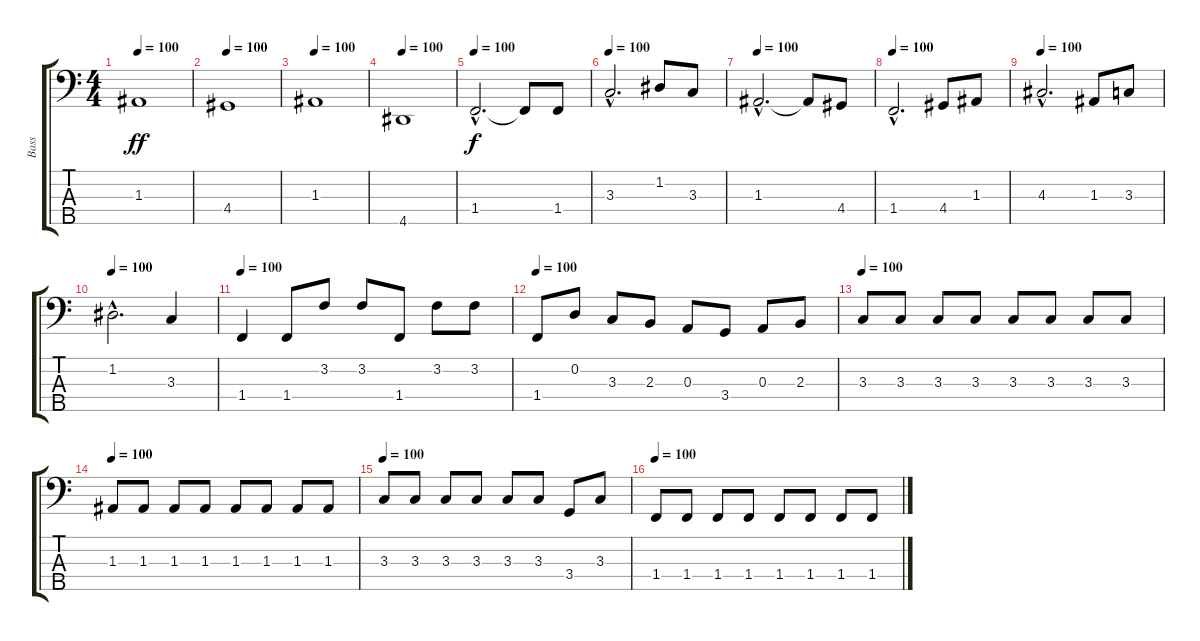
\track ("Bass" "Bass") {instrument electricbasspick}
\staff {score tabs}
\tuning (G2 D2 A1 E1 B0) {hide}
\ts (4 4)
\tempo 100
\clef f4
\ks c
1.3.1{dy ff} |
\tempo 100
4.4.1 |
\tempo 100
1.3.1 |
\tempo 100
4.5.1 |
\tempo 100
1.4{hac}.2{d dy f} 1.4{t}.8 1.4.8 |
\tempo 100
3.3{hac}.2{d} 1.2.8 3.3.8 |
\tempo 100
1.3{hac}.2{d} 1.3{t}.8 4.4.8 |
\tempo 100
1.4{hac}.2{d} 4.4.8 1.3.8 |
\tempo 100
4.3{hac}.2{d} 1.3.8 3.3.8 |
\tempo 100
1.2{hac}.2{d} 3.3.4 |
\tempo 100
1.4.4 1.4.8 3.2.8 3.2.8 1.4.8 3.2.8 3.2.8 |
\tempo 100
1.4.8 0.2.8 3.3.8 2.3.8 0.3.8 3.4.8 0.3.8 2.3.8 |
\tempo 100
3.3.8 3.3.8 3.3.8 3.3.8 3.3.8 3.3.8 3.3.8 3.3.8 |
\tempo 100
1.3.8 1.3.8 1.3.8 1.3.8 1.3.8 1.3.8 1.3.8 1.3.8 |
\tempo 100
3.3.8 3.3.8 3.3.8 3.3.8 3.3.8 3.3.8 3.4.8 3.3.8 |
\tempo 100
1.4.8 1.4.8 1.4.8 1.4.8 1.4.8 1.4.8 1.4.8 1.4.8
